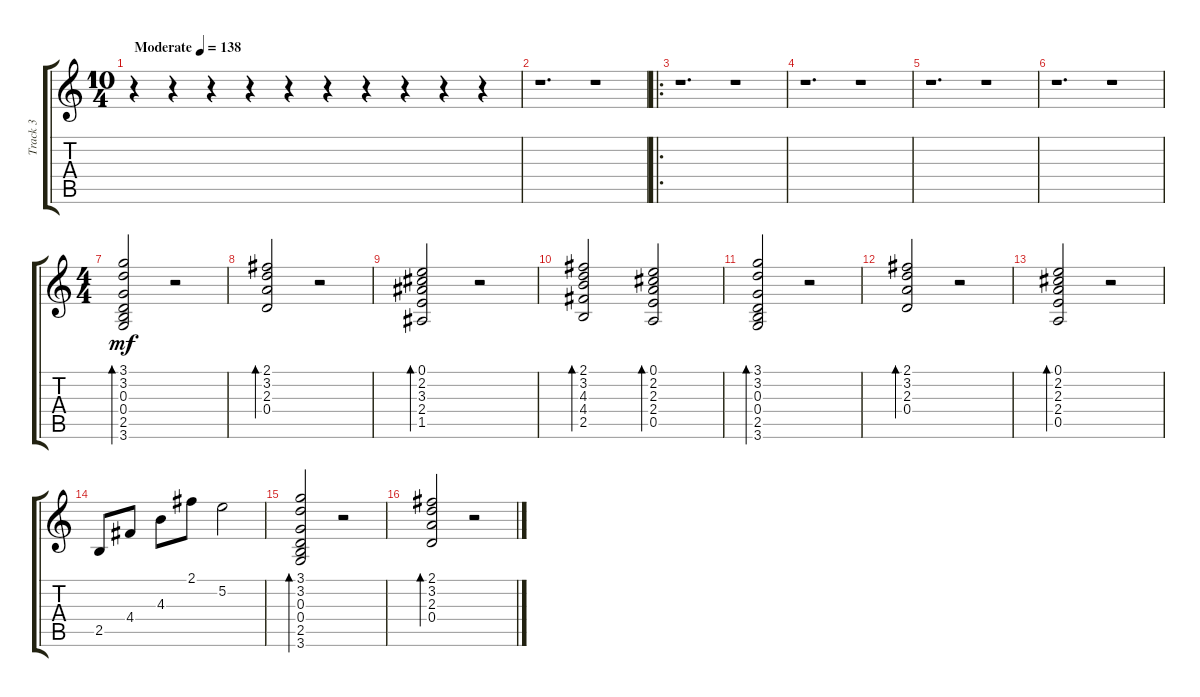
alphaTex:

\track ("Track 3" "Track 3") {instrument electricguitarclean}
\staff {score tabs}
\tuning (E4 B3 G3 D3 A2 E2) {hide}
\ts (10 4)
\tempo (138 "Moderate")
\clef g2
\ks c
r.4{dy mf instrument electricguitarclean} r.4 r.4 r.4 r.4 r.4 r.4 r.4 r.4 r.4 |
r.1{d} r.1 |
\ro
r.1{d} r.1 |
r.1{d} r.1 |
r.1{d} r.1 |
r.1{d} r.1 |
\ts (4 4)
(3.1 3.2 0.3 0.4 2.5 3.6).2{bd 120} r.2 |
(2.1 3.2 2.3 0.4).2{bd 120} r.2 |
(0.1 2.2 3.3 2.4 1.5).2{bd 120} r.2 |
(2.1 3.2 4.3 4.4 2.5).2{bd 120} (0.1 2.2 2.3 2.4 0.5).2{bd 120} |
(3.1 3.2 0.3 0.4 2.5 3.6).2{bd 120} r.2 |
(2.1 3.2 2.3 0.4).2{bd 120} r.2 |
(0.1 2.2 2.3 2.4 0.5).2{bd 120} r.2 |
2.5.8 4.4.8 4.3.8 2.1.8 5.2.2 |
(3.1 3.2 0.3 0.4 2.5 3.6).2{bd 120} r.2 |
(2.1 3.2 2.3 0.4).2{bd 120} r.2
